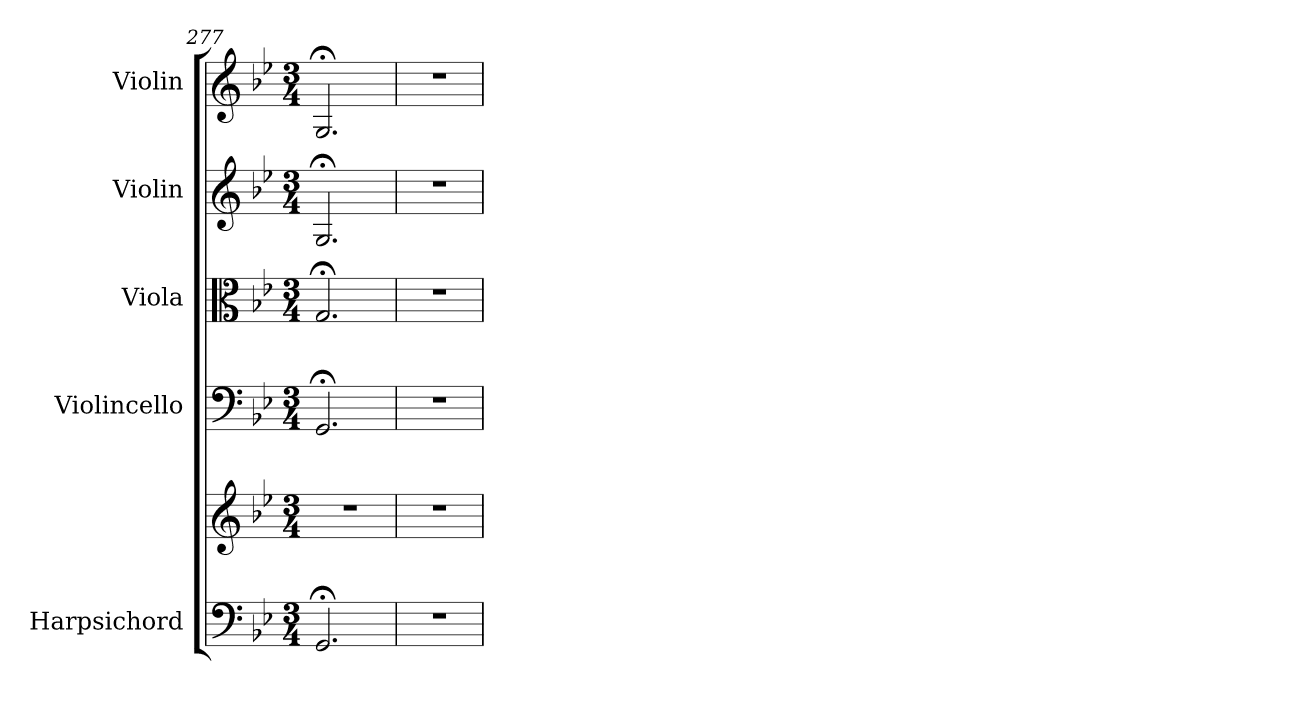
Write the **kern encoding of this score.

**kern	**kern	**kern	**kern	**kern	**kern
*part5	*part5	*part4	*part3	*part2	*part1
*staff6	*staff5	*staff4	*staff3	*staff2	*staff1
*I"Harpsichord	*	*I"Violincello	*I"Viola	*I"Violin	*I"Violin
*I'Hpschd	*	*I'Vc	*I'Vla	*I'Vln	*I'Vln
*clefF4	*clefG2	*clefF4	*clefC3	*clefG2	*clefG2
*k[b-e-]	*k[b-e-]	*k[b-e-]	*k[b-e-]	*k[b-e-]	*k[b-e-]
*M3/4	*M3/4	*M3/4	*M3/4	*M3/4	*M3/4
=277	=277	=277	=277	=277	=277
2.GG;/	2.r	2.GG;/	2.G;</	2.G;</	2.G;</
=278	=278	=278	=278	=278	=278
2.r	2.r	2.r	2.r	2.r	2.r
=	=	=	=	=	=
*-	*-	*-	*-	*-	*-
